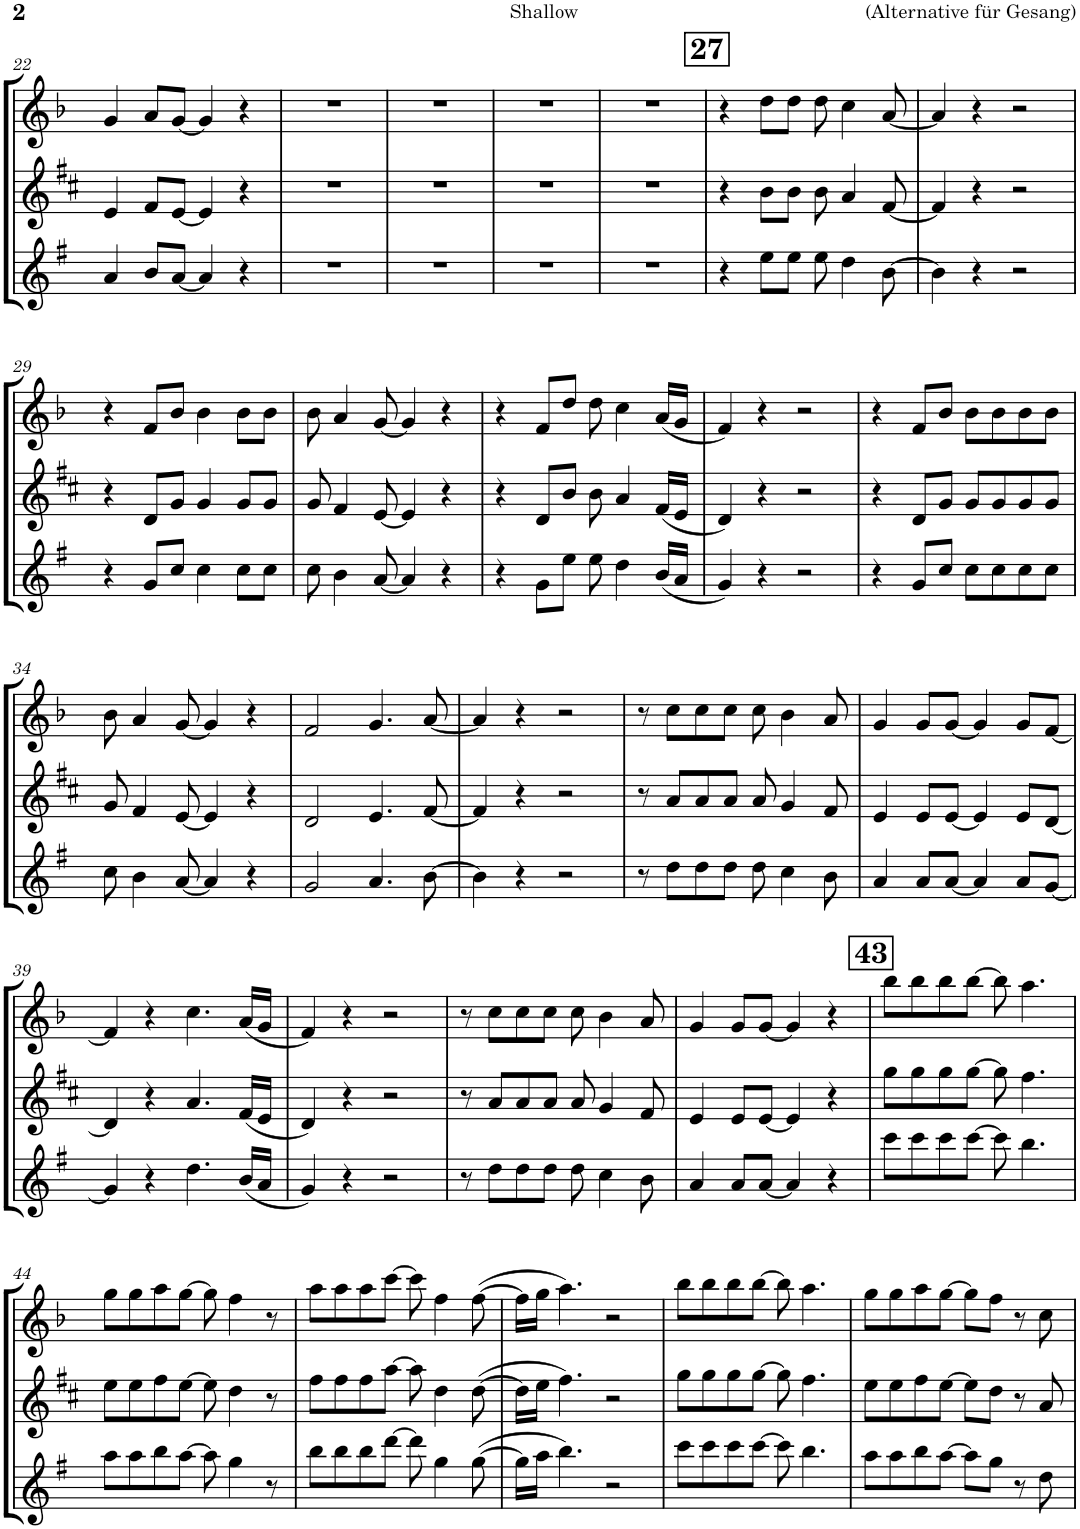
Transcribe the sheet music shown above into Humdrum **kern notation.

**kern	**kern	**kern
*part3	*part2	*part1
*staff3	*staff2	*staff1
*I"Instrumente in Bb	*I"Instrumente in Eb	*I"Instrumente in C
!!LO:PB:g=z
*clefG2	*clefG2	*clefG2
*Trd8c14	*Trd5c9	*
*k[f#]	*k[f#c#]	*k[b-]
*M4/4	*M4/4	*M4/4
=22	=22	=22
4a/	4e/	4g/
8b/L	8f#/L	8a/L
[8a/J	[8e/J	[8g/J
4a/]	4e/]	4g/]
4r	4r	4r
=23	=23	=23
1r	1r	1r
=24	=24	=24
1r	1r	1r
=25	=25	=25
1r	1r	1r
=26	=26	=26
1r	1r	1r
!!LO:REH:place=s1:a:B:cj:fs=14:t=27
=27	=27	=27
4r	4r	4r
8ee\L	8b\L	8dd\L
8ee\J	8b\J	8dd\J
8ee\	8b\	8dd\
4dd\	4a/	4cc\
[8b\	[8f#/	[8a/
=28	=28	=28
4b\]	4f#/]	4a/]
4r	4r	4r
2r	2r	2r
!!LO:LB:g=z
=29	=29	=29
4r	4r	4r
8g/L	8d/L	8f/L
8cc/J	8g/J	8b-/J
4cc\	4g/	4b-\
8cc\L	8g/L	8b-\L
8cc\J	8g/J	8b-\J
=30	=30	=30
8cc\	8g/	8b-\
4b\	4f#/	4a/
[8a/	[8e/	[8g/
4a/]	4e/]	4g/]
4r	4r	4r
=31	=31	=31
4r	4r	4r
8g\L	8d/L	8f/L
8ee\J	8b/J	8dd/J
8ee\	8b\	8dd\
4dd\	4a/	4cc\
(16b/LL	(16f#/LL	(16a/LL
16a/JJ	16e/JJ	16g/JJ
=32	=32	=32
4g/)	4d/)	4f/)
4r	4r	4r
2r	2r	2r
=33	=33	=33
4r	4r	4r
8g/L	8d/L	8f/L
8cc/J	8g/J	8b-/J
8cc\L	8g/L	8b-\L
8cc\	8g/	8b-\
8cc\	8g/	8b-\
8cc\J	8g/J	8b-\J
!!LO:LB:g=z
=34	=34	=34
8cc\	8g/	8b-\
4b\	4f#/	4a/
[8a/	[8e/	[8g/
4a/]	4e/]	4g/]
4r	4r	4r
=35	=35	=35
2g/	2d/	2f/
4.a/	4.e/	4.g/
[8b\	[8f#/	[8a/
=36	=36	=36
4b\]	4f#/]	4a/]
4r	4r	4r
2r	2r	2r
=37	=37	=37
8r	8r	8r
8dd\L	8a/L	8cc\L
8dd\	8a/	8cc\
8dd\J	8a/J	8cc\J
8dd\	8a/	8cc\
4cc\	4g/	4b-\
8b\	8f#/	8a/
=38	=38	=38
4a/	4e/	4g/
8a/L	8e/L	8g/L
[8a/J	[8e/J	[8g/J
4a/]	4e/]	4g/]
8a/L	8e/L	8g/L
[8g/J	[8d/J	[8f/J
!!LO:LB:g=z
=39	=39	=39
4g/]	4d/]	4f/]
4r	4r	4r
4.dd\	4.a/	4.cc\
(16b/LL	(16f#/LL	(16a/LL
16a/JJ	16e/JJ	16g/JJ
=40	=40	=40
4g/)	4d/)	4f/)
4r	4r	4r
2r	2r	2r
=41	=41	=41
8r	8r	8r
8dd\L	8a/L	8cc\L
8dd\	8a/	8cc\
8dd\J	8a/J	8cc\J
8dd\	8a/	8cc\
4cc\	4g/	4b-\
8b\	8f#/	8a/
=42	=42	=42
4a/	4e/	4g/
8a/L	8e/L	8g/L
[8a/J	[8e/J	[8g/J
4a/]	4e/]	4g/]
4r	4r	4r
!!LO:REH:place=s1:a:B:cj:fs=14:t=43
=43	=43	=43
8ccc\L	8gg\L	8bb-\L
8ccc\	8gg\	8bb-\
8ccc\	8gg\	8bb-\
[8ccc\J	[8gg\J	[8bb-\J
8ccc\]	8gg\]	8bb-\]
4.bb\	4.ff#\	4.aa\
!!LO:LB:g=z
=44	=44	=44
8aa\L	8ee\L	8gg\L
8aa\	8ee\	8gg\
8bb\	8ff#\	8aa\
[8aa\J	[8ee\J	[8gg\J
8aa\]	8ee\]	8gg\]
4gg\	4dd\	4ff\
8r	8r	8r
=45	=45	=45
8bb\L	8ff#\L	8aa\L
8bb\	8ff#\	8aa\
8bb\	8ff#\	8aa\
[8ddd\J	[8aa\J	[8ccc\J
8ddd\]	8aa\]	8ccc\]
4gg\	4dd\	4ff\
([8gg\	([8dd\	([8ff\
=46	=46	=46
16gg\LL]	16dd\LL]	16ff\LL]
16aa\JJ	16ee\JJ	16gg\JJ
4.bb\)	4.ff#\)	4.aa\)
2r	2r	2r
=47	=47	=47
8ccc\L	8gg\L	8bb-\L
8ccc\	8gg\	8bb-\
8ccc\	8gg\	8bb-\
[8ccc\J	[8gg\J	[8bb-\J
8ccc\]	8gg\]	8bb-\]
4.bb\	4.ff#\	4.aa\
=48	=48	=48
8aa\L	8ee\L	8gg\L
8aa\	8ee\	8gg\
8bb\	8ff#\	8aa\
[8aa\J	[8ee\J	[8gg\J
8aa\L]	8ee\L]	8gg\L]
8gg\J	8dd\J	8ff\J
8r	8r	8r
8dd\	8a/	8cc\
=	=	=
*-	*-	*-
